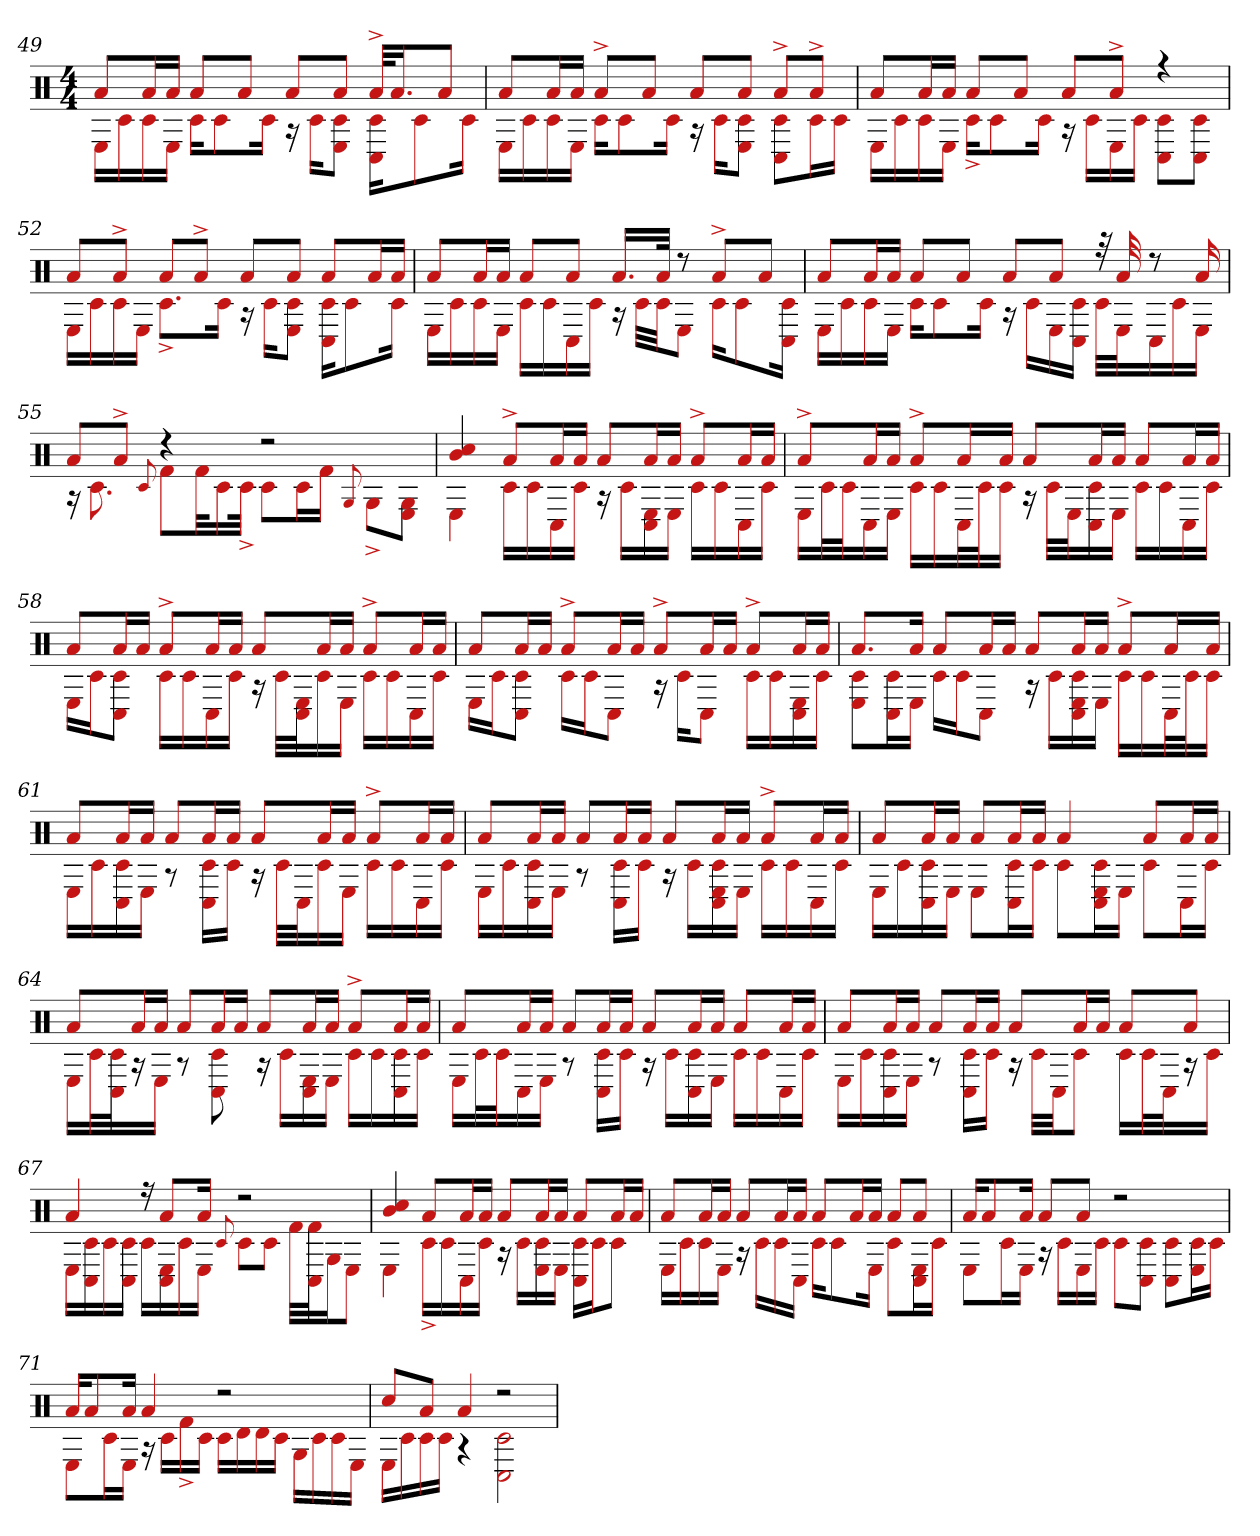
**kern
*part1
*staff1
*clefX
*k[]
*M4/4
=49
*^
8aL	16ELL
.	16c#
16aL	16c#
16aJJ	16EJJ
8aL	16c#KL
.	8c#
8aJ	.
.	16c#Jk
8aL	16r
.	16c#KL
8aJ	8c# 8EJ
32a^KLL	16C# 16c#KL
16.aJ	.
.	8c#
8aJ	.
.	16c#Jk
=50	=50
8aL	16ELL
.	16c#
16aL	16c#
16aJJ	16EJJ
8a^L	16c#KL
.	8c#
8aJ	.
.	16c#Jk
8aL	16r
.	16c#KL
8aJ	8E 8c#J
8a^L	8C# 8c#L
8a^J	16c#L
.	16c#JJ
=51	=51
8aL	16ELL
.	16c#
16aL	16c#
16aJJ	16EJJ
8aL	16c#^KL
.	8c#
8aJ	.
.	16c#Jk
8aL	16r
.	16c#LL
8a^J	16E
.	16c#JJ
4r	8C# 8c#L
.	8C# 8c#J
=52	=52
8aL	16ELL
.	16c#
8a^J	16c#
.	16EJJ
8aL	8.c#^L
8a^J	.
.	16c#Jk
8aL	16r
.	16c#KL
8aJ	8c# 8EJ
8aL	16C# 16c#KL
.	8c#
16aL	.
16aJJ	16c#Jk
=53	=53
8aL	16ELL
.	16c#
16aL	16c#
16aJJ	16EJJ
8aL	16c#LL
.	16c#
8aJ	16C#
.	16c#JJ
16.aLL	16r
.	32c#LLL
32aJJk	32c#JJ
8r	8EJ
8a^L	16c#KL
.	8c#
8aJ	.
.	16c# 16C#Jk
=54	=54
8aL	16ELL
.	16c#
16aL	16c#
16aJJ	16EJJ
8aL	16c#KL
.	8c#
8aJ	.
.	16c#Jk
8aL	16r
.	16c#LL
8aJ	16E
.	16c# 16C#JJ
32r	32c#LLL
32a	32EJ
8r	16C#
.	16c#
16a	16EJJ
=55	=55
8aL	16r
.	8.c#
8a^J	.
.	8qqc#
4r	8f#L
.	32f#kL
.	16c#
.	32c#^JJk
2r	8c#L
.	16c#L
.	16f#JJ
.	8qqG
.	8G^L
.	8G 8EJ
=56	=56
4cc# 4b	4E
8a^L	16c#LL
.	16c#
16aL	16C#
16aJJ	16c#JJ
8aL	16r
.	16c#LL
16aL	16C# 16E
16aJJ	16EJJ
8a^L	16c#LL
.	16c#
16aL	16C#
16aJJ	16c#JJ
=57	=57
8a^L	16ELL
.	32c#L
.	32c#J
16aL	16C#
16aJJ	16EJJ
8a^L	16c#LL
.	16c#
16aL	32C#L
.	32c#J
16aJJ	16c#JJ
8aL	16r
.	32c#LLL
.	32EJ
16aL	16C# 16c#
16aJJ	16EJJ
8aL	16c#LL
.	16c#
16aL	16C#
16aJJ	16c#JJ
=58	=58
8aL	16ELL
.	16c#J
16aL	8c# 8C#J
16aJJ	.
8a^L	16c#LL
.	16c#
16aL	16C#
16aJJ	16c#JJ
8aL	16r
.	32c#LLL
.	32C# 32EJ
16aL	16c#
16aJJ	16EJJ
8a^L	16c#LL
.	16c#
16aL	16C#
16aJJ	16c#JJ
=59	=59
8aL	16ELL
.	16c#J
16aL	8C# 8c#J
16aJJ	.
8a^L	16c#LL
.	16c#J
16aL	8C#J
16aJJ	.
8a^L	16r
.	16c#KL
16aL	8C#J
16aJJ	.
8a^L	16c#LL
.	16c#
16aL	16C# 16E
16aJJ	16c#JJ
=60	=60
8.aL	8c# 8EL
.	16c# 16C#L
16aJk	16EJJ
8aL	16c#LL
.	16c#J
16aL	8C#J
16aJJ	.
8aL	16r
.	16c#LL
16aL	16c# 16E 16C#
16aJJ	16EJJ
8a^L	16c#LL
.	16c#
16aL	32C#L
.	32c#J
16aJJ	16c#JJ
=61	=61
8aL	16ELL
.	16c#
16aL	16C# 16c#
16aJJ	16EJJ
8aL	8r
16aL	16C# 16c#LL
16aJJ	16c#JJ
8aL	16r
.	32c#LLL
.	32C#J
16aL	16c#
16aJJ	16EJJ
8a^L	16c#LL
.	16c#
16aL	16C#
16aJJ	16c#JJ
=62	=62
8aL	16ELL
.	16c#
16aL	16c# 16C#
16aJJ	16EJJ
8aL	8r
16aL	16C# 16c#LL
16aJJ	16c#JJ
8aL	16r
.	16c#LL
16aL	16C# 16c# 16E
16aJJ	16EJJ
8a^L	16c#LL
.	16c#
16aL	16C#
16aJJ	16c#JJ
=63	=63
8aL	16ELL
.	16c#
16aL	16c# 16C#
16aJJ	16EJJ
8aL	8EL
16aL	16C# 16c#L
16aJJ	16c#JJ
4a	8c#L
.	16c# 16C# 16EL
.	16EJJ
8aL	8c#L
16aL	16C#L
16aJJ	16c#JJ
=64	=64
8aL	16ELL
.	32c#L
.	32c# 32C#J
16aL	16r
16aJJ	16EJJ
8aL	8r
16aL	8c# 8C#
16aJJ	.
8aL	16r
.	16c#LL
16aL	16C# 16E
16aJJ	16EJJ
8a^L	16c#LL
.	16c#
16aL	16C# 16c#
16aJJ	16c#JJ
=65	=65
8aL	16ELL
.	32c#L
.	32c#J
16aL	16C#
16aJJ	16EJJ
8aL	8r
16aL	16c# 16C#LL
16aJJ	16c#JJ
8aL	16r
.	16c#LL
16aL	16C# 16c#
16aJJ	16EJJ
8aL	16c#LL
.	16c#
16aL	16C#
16aJJ	16c#JJ
=66	=66
8aL	16ELL
.	16c#
16aL	16c# 16C#
16aJJ	16EJJ
8aL	8r
16aL	16C# 16c#LL
16aJJ	16c#JJ
8aL	16r
.	32c#LLL
.	32C#JJ
16aL	8c#J
16aJJ	.
8aL	16c#LL
.	32c#L
.	32C#J
8aJ	16r
.	16c#JJ
=67	=67
4a	16ELL
.	16c# 16C#
.	16c#
.	16c# 16C#JJ
16r	16c#LL
8aL	16E 16C#
.	16c#
16aJk	16EJJ
.	8qqc#
2r	8c#L
.	8c#J
.	32f#LLL
.	32f# 32C#J
.	16GJ
.	8EJ
=68	=68
4cc# 4b	4E
8aL	16c#^LL
.	16c#
16aL	16C#
16aJJ	16c#JJ
8aL	16r
.	16c#LL
16aL	16E 16c#
16aJJ	16EJJ
8aL	16c# 16C#LL
.	16c#J
16aL	8c#J
16aJJ	.
=69	=69
8aL	16ELL
.	16c#
16aL	16c#
16aJJ	16EJJ
8aL	16r
.	16c#LL
16aL	16c#
16aJJ	16C#JJ
8aL	16c#KL
.	8c#
16aL	.
16aJJ	16EJk
8aL	8c#L
8aJ	16C# 16EL
.	16c#JJ
=70	=70
16aKL	8EL
8a	.
.	16c#L
16aJk	16EJJ
8aL	16r
.	16c#LL
8aJ	16E
.	16c#JJ
2r	8c#L
.	8C# 8c#J
.	8C# 8c#L
.	16E 16c#L
.	16c#JJ
=71	=71
16aKL	8EL
8a	.
.	16c#L
16aJk	16EJJ
4a	16r
.	16c#LL
.	16f#^
.	16c#JJ
2r	16c#LL
.	16d
.	16d
.	16c#JJ
.	16GLL
.	16c#
.	16c#
.	16EJJ
=72	=72
8cc#L	16ELL
.	16c#
8aJ	16c#
.	16c#JJ
4a	4r
2r	2c# 2C#
*v	*v
=
*-
